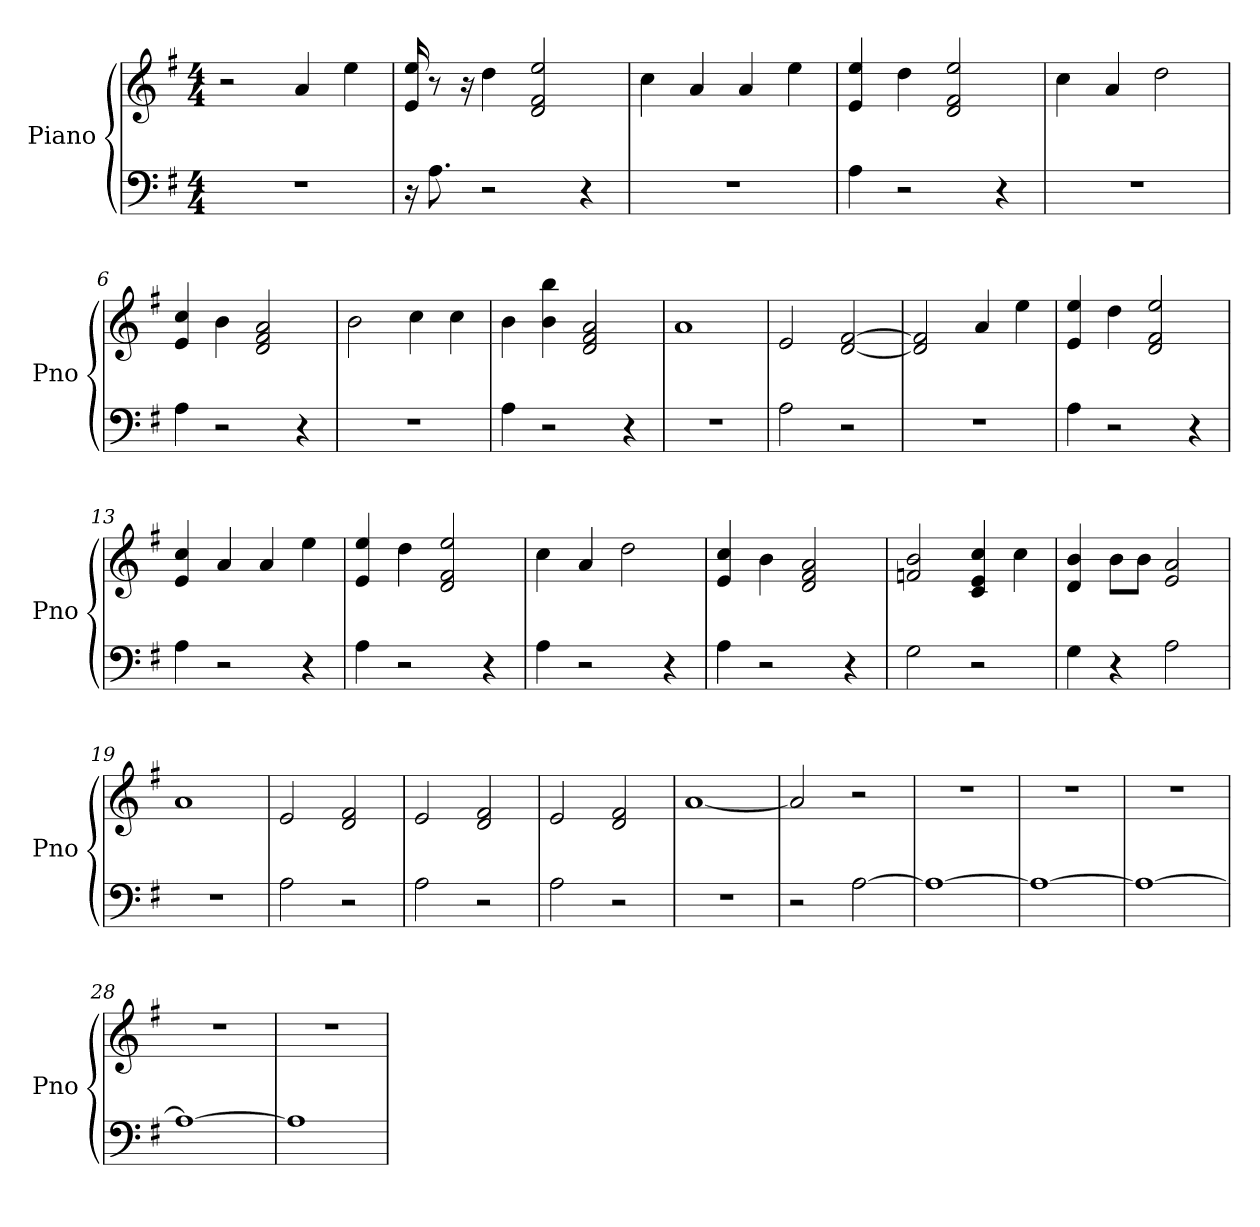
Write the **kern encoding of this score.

**kern	**kern
*part1	*part1
*staff2	*staff1
*I"Piano	*
*I'Pno	*
*clefF4	*clefG2
*k[f#]	*k[f#]
*G:	*G:
*M4/4	*M4/4
*MM128	*MM128
=1	=1
1r	2r
.	4a
.	4ee
=2	=2
16r	16ee 16e
8.A	8r
.	16r
2r	4dd
.	2ee 2d 2f#
4r	.
=3	=3
1r	4cc
.	4a
.	4a
.	4ee
=4	=4
4A	4e 4ee
2r	4dd
.	2ee 2f# 2d
4r	.
=5	=5
1r	4cc
.	4a
.	2dd
=6	=6
4A	4cc 4e
2r	4b
.	2a 2f# 2d
4r	.
=7	=7
1r	2b
.	4cc
.	4cc
=8	=8
4A	4b
2r	4bb 4b
.	2d 2a 2f#
4r	.
=9	=9
1r	1a
=10	=10
2A	2e
2r	[2d [2f#
=11	=11
1r	2d] 2f#]
.	4a
.	4ee
=12	=12
4A	4e 4ee
2r	4dd
.	2ee 2f# 2d
4r	.
=13	=13
4A	4cc 4e
2r	4a
.	4a
4r	4ee
=14	=14
4A	4e 4ee
2r	4dd
.	2d 2ee 2f#
4r	.
=15	=15
4A	4cc
2r	4a
.	2dd
4r	.
=16	=16
4A	4cc 4e
2r	4b
.	2a 2f# 2d
4r	.
=17	=17
2G	2f 2b
2r	4e 4cc 4c
.	4cc
=18	=18
4G	4d 4b
4r	8b\L
.	8b\J
2A	2e 2a
=19	=19
1r	1a
=20	=20
2A	2e
2r	2d 2f#
=21	=21
2A	2e
2r	2d 2f#
=22	=22
2A	2e
2r	2d 2f#
=23	=23
1r	[1a
=24	=24
2r	2a]
[2A	2r
=25	=25
1A_	1r
=26	=26
1A_	1r
=27	=27
1A_	1r
=28	=28
1A_	1r
=29	=29
1A]	1r
=	=
*-	*-
